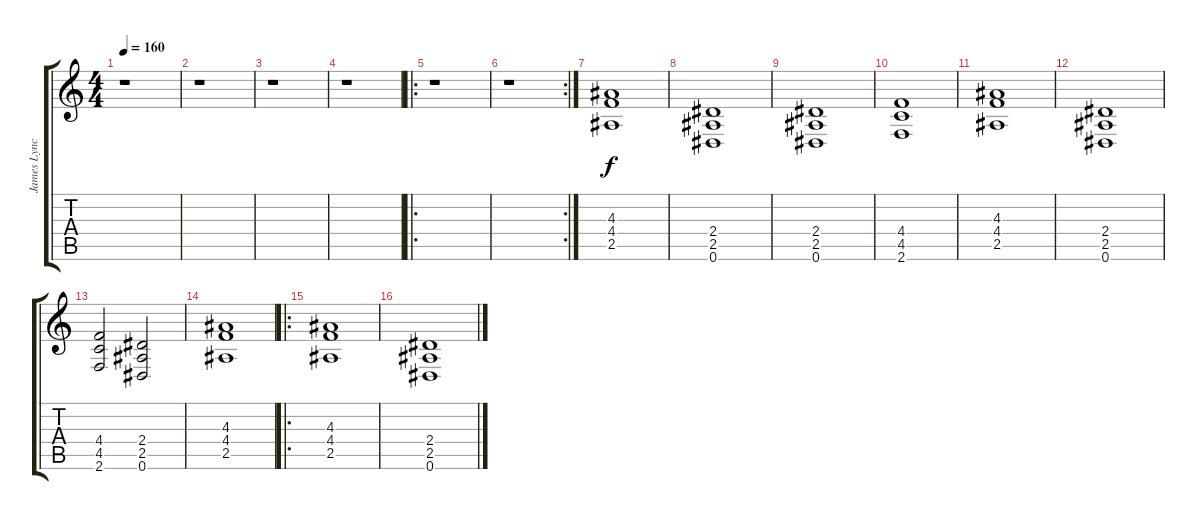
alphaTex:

\track ("James Lynch" "James Lync") {instrument distortionguitar}
\staff {score tabs}
\tuning (Eb4 Bb3 Gb3 Db3 Ab2 Eb2) {hide}
\ts (4 4)
\tempo 160
\clef g2
\ks c
r.1{dy f instrument distortionguitar} |
r.1 |
r.1 |
r.1 |
\ro
r.1 |
\rc 2
r.1 |
(4.3 4.4 2.5).1 |
(2.4 2.5 0.6).1 |
(2.4 2.5 0.6).1 |
(4.4 4.5 2.6).1 |
(4.3 4.4 2.5).1 |
(2.4 2.5 0.6).1 |
(4.4 4.5 2.6).2 (2.4 2.5 0.6).2 |
(4.3 4.4 2.5).1 |
\ro
(4.3 4.4 2.5).1 |
(2.4 2.5 0.6).1
